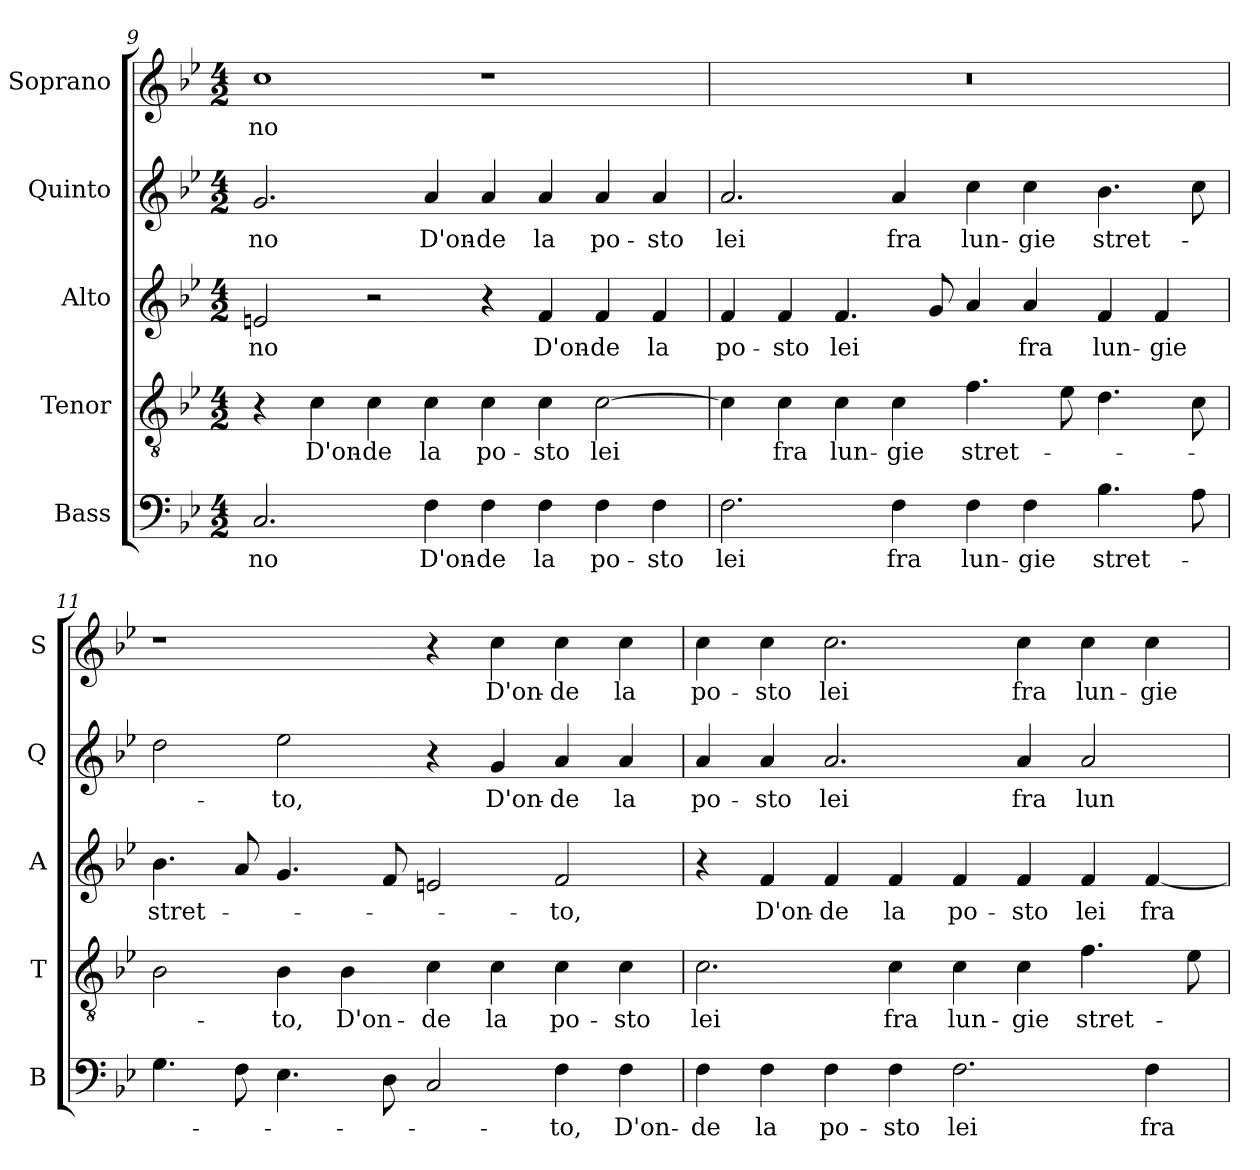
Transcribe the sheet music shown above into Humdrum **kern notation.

**kern	**text	**kern	**text	**kern	**text	**kern	**text	**kern	**text
*part5	*part5	*part4	*part4	*part3	*part3	*part2	*part2	*part1	*part1
*staff5	*staff5	*staff4	*staff4	*staff3	*staff3	*staff2	*staff2	*staff1	*staff1
*I"Bass	*	*I"Tenor	*	*I"Alto	*	*I"Quinto	*	*I"Soprano	*
*I'B	*	*I'T	*	*I'A	*	*I'Q	*	*I'S	*
*clefF4	*	*clefGv2	*	*clefG2	*	*clefG2	*	*clefG2	*
*k[b-e-]	*	*k[b-e-]	*	*k[b-e-]	*	*k[b-e-]	*	*k[b-e-]	*
*B-:	*	*B-:	*	*B-:	*	*B-:	*	*B-:	*
*M4/2	*	*M4/2	*	*M4/2	*	*M4/2	*	*M4/2	*
=9	=9	=9	=9	=9	=9	=9	=9	=9	=9
!	!LO:LY:b	!	!	!	!	!	!	!	!
!	!	!	!	!	!LO:LY:b	!	!	!	!
!	!	!	!	!	!	!	!LO:LY:b	!	!
!	!	!	!	!	!	!	!	!	!LO:LY:b
2.C/	-no	4r	.	2en/	-no	2.g/	-no	1cc	-no
!	!	!	!LO:LY:b	!	!	!	!	!	!
.	.	4c\	D'on-	.	.	.	.	.	.
!	!	!	!LO:LY:b	!	!	!	!	!	!
.	.	4c\	-de	2r	.	.	.	.	.
!	!LO:LY:b	!	!	!	!	!	!	!	!
!	!	!	!LO:LY:b	!	!	!	!	!	!
!	!	!	!	!	!	!	!LO:LY:b	!	!
4F\	D'on-	4c\	la	.	.	4a/	D'on-	.	.
!	!LO:LY:b	!	!	!	!	!	!	!	!
!	!	!	!LO:LY:b	!	!	!	!	!	!
!	!	!	!	!	!	!	!LO:LY:b	!	!
4F\	-de	4c\	po-	4r	.	4a/	-de	1r	.
!	!LO:LY:b	!	!	!	!	!	!	!	!
!	!	!	!LO:LY:b	!	!	!	!	!	!
!	!	!	!	!	!LO:LY:b	!	!	!	!
!	!	!	!	!	!	!	!LO:LY:b	!	!
4F\	la	4c\	-sto	4f/	D'on-	4a/	la	.	.
!	!LO:LY:b	!	!	!	!	!	!	!	!
!	!	!	!LO:LY:b	!	!	!	!	!	!
!	!	!	!	!	!LO:LY:b	!	!	!	!
!	!	!	!	!	!	!	!LO:LY:b	!	!
4F\	po-	[2c\	lei	4f/	-de	4a/	po-	.	.
!	!LO:LY:b	!	!	!	!	!	!	!	!
!	!	!	!	!	!LO:LY:b	!	!	!	!
!	!	!	!	!	!	!	!LO:LY:b	!	!
4F\	-sto	.	.	4f/	la	4a/	-sto	.	.
!!LO:PB:g=z
=10	=10	=10	=10	=10	=10	=10	=10	=10	=10
!	!LO:LY:b	!	!	!	!	!	!	!	!
!	!	!	!	!	!LO:LY:b	!	!	!	!
!	!	!	!	!	!	!	!LO:LY:b	!	!
2.F\	lei	4c\]	.	4f/	po-	2.a/	lei	0r	.
!	!	!	!LO:LY:b	!	!	!	!	!	!
!	!	!	!	!	!LO:LY:b	!	!	!	!
.	.	4c\	fra	4f/	-sto	.	.	.	.
!	!	!	!LO:LY:b	!	!	!	!	!	!
!	!	!	!	!	!LO:LY:b	!	!	!	!
.	.	4c\	lun-	4.f/	lei	.	.	.	.
!	!LO:LY:b	!	!	!	!	!	!	!	!
!	!	!	!LO:LY:b	!	!	!	!	!	!
!	!	!	!	!	!	!	!LO:LY:b	!	!
4F\	fra	4c\	-gie	.	.	4a/	fra	.	.
.	.	.	.	8g/	.	.	.	.	.
!	!LO:LY:b	!	!	!	!	!	!	!	!
!	!	!	!LO:LY:b	!	!	!	!	!	!
!	!	!	!	!	!	!	!LO:LY:b	!	!
4F\	lun-	4.f\	stret-	4a/	.	4cc\	lun-	.	.
!	!LO:LY:b	!	!	!	!	!	!	!	!
!	!	!	!	!	!LO:LY:b	!	!	!	!
!	!	!	!	!	!	!	!LO:LY:b	!	!
4F\	-gie	.	.	4a/	fra	4cc\	-gie	.	.
.	.	8e-\	.	.	.	.	.	.	.
!	!LO:LY:b	!	!	!	!	!	!	!	!
!	!	!	!	!	!LO:LY:b	!	!	!	!
!	!	!	!	!	!	!	!LO:LY:b	!	!
4.B-\	stret-	4.d\	.	4f/	lun-	4.b-\	stret-	.	.
!	!	!	!	!	!LO:LY:b	!	!	!	!
.	.	.	.	4f/	-gie	.	.	.	.
8A\	.	8c\	.	.	.	8cc\	.	.	.
=11	=11	=11	=11	=11	=11	=11	=11	=11	=11
!	!	!	!	!	!LO:LY:b	!	!	!	!
4.G\	.	2B-\	.	4.b-\	stret-	2dd\	.	1r	.
8F\	.	.	.	8a/	.	.	.	.	.
!	!	!	!LO:LY:b	!	!	!	!	!	!
!	!	!	!	!	!	!	!LO:LY:b	!	!
4.E-\	.	4B-\	-to,	4.g/	.	2ee-\	-to,	.	.
!	!	!	!LO:LY:b	!	!	!	!	!	!
.	.	4B-\	D'on-	.	.	.	.	.	.
8D\	.	.	.	8f/	.	.	.	.	.
!	!	!	!LO:LY:b	!	!	!	!	!	!
2C/	.	4c\	-de	2en/	.	4r	.	4r	.
!	!	!	!LO:LY:b	!	!	!	!	!	!
!	!	!	!	!	!	!	!LO:LY:b	!	!
!	!	!	!	!	!	!	!	!	!LO:LY:b
.	.	4c\	la	.	.	4g/	D'on-	4cc\	D'on-
!	!LO:LY:b	!	!	!	!	!	!	!	!
!	!	!	!LO:LY:b	!	!	!	!	!	!
!	!	!	!	!	!LO:LY:b	!	!	!	!
!	!	!	!	!	!	!	!LO:LY:b	!	!
!	!	!	!	!	!	!	!	!	!LO:LY:b
4F\	-to,	4c\	po-	2f/	-to,	4a/	-de	4cc\	-de
!	!LO:LY:b	!	!	!	!	!	!	!	!
!	!	!	!LO:LY:b	!	!	!	!	!	!
!	!	!	!	!	!	!	!LO:LY:b	!	!
!	!	!	!	!	!	!	!	!	!LO:LY:b
4F\	D'on-	4c\	-sto	.	.	4a/	la	4cc\	la
=12	=12	=12	=12	=12	=12	=12	=12	=12	=12
!	!LO:LY:b	!	!	!	!	!	!	!	!
!	!	!	!LO:LY:b	!	!	!	!	!	!
!	!	!	!	!	!	!	!LO:LY:b	!	!
!	!	!	!	!	!	!	!	!	!LO:LY:b
4F\	-de	2.c\	lei	4r	.	4a/	po-	4cc\	po-
!	!LO:LY:b	!	!	!	!	!	!	!	!
!	!	!	!	!	!LO:LY:b	!	!	!	!
!	!	!	!	!	!	!	!LO:LY:b	!	!
!	!	!	!	!	!	!	!	!	!LO:LY:b
4F\	la	.	.	4f/	D'on-	4a/	-sto	4cc\	-sto
!	!LO:LY:b	!	!	!	!	!	!	!	!
!	!	!	!	!	!LO:LY:b	!	!	!	!
!	!	!	!	!	!	!	!LO:LY:b	!	!
!	!	!	!	!	!	!	!	!	!LO:LY:b
4F\	po-	.	.	4f/	-de	2.a/	lei	2.cc\	lei
!	!LO:LY:b	!	!	!	!	!	!	!	!
!	!	!	!LO:LY:b	!	!	!	!	!	!
!	!	!	!	!	!LO:LY:b	!	!	!	!
4F\	-sto	4c\	fra	4f/	la	.	.	.	.
!	!LO:LY:b	!	!	!	!	!	!	!	!
!	!	!	!LO:LY:b	!	!	!	!	!	!
!	!	!	!	!	!LO:LY:b	!	!	!	!
2.F\	lei	4c\	lun-	4f/	po-	.	.	.	.
!	!	!	!LO:LY:b	!	!	!	!	!	!
!	!	!	!	!	!LO:LY:b	!	!	!	!
!	!	!	!	!	!	!	!LO:LY:b	!	!
!	!	!	!	!	!	!	!	!	!LO:LY:b
.	.	4c\	-gie	4f/	-sto	4a/	fra	4cc\	fra
!	!	!	!LO:LY:b	!	!	!	!	!	!
!	!	!	!	!	!LO:LY:b	!	!	!	!
!	!	!	!	!	!	!	!LO:LY:b	!	!
!	!	!	!	!	!	!	!	!	!LO:LY:b
.	.	4.f\	stret-	4f/	lei	2a/	lun-	4cc\	lun-
!	!LO:LY:b	!	!	!	!	!	!	!	!
!	!	!	!	!	!LO:LY:b	!	!	!	!
!	!	!	!	!	!	!	!	!	!LO:LY:b
4F\	fra	.	.	[4f/	fra	.	.	4cc\	-gie
.	.	8e-\	.	.	.	.	.	.	.
=	=	=	=	=	=	=	=	=	=
*-	*-	*-	*-	*-	*-	*-	*-	*-	*-
